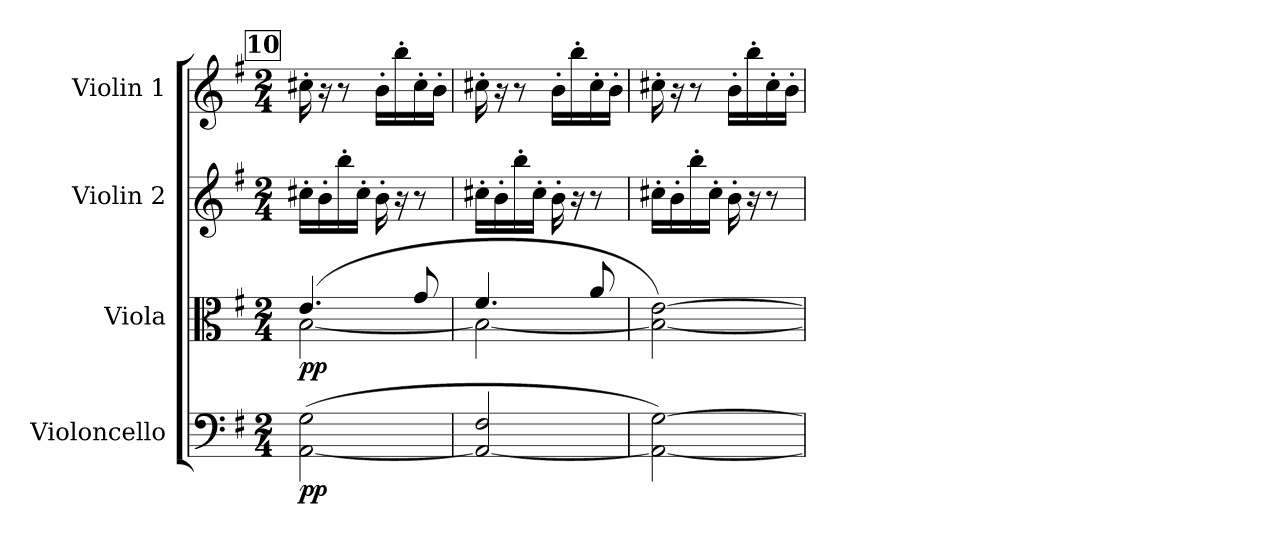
**kern	**dynam	**kern	**dynam	**kern	**kern
*part4	*part4	*part3	*part3	*part2	*part1
*staff4	*staff4	*staff3	*staff3	*staff2	*staff1
*I"Violoncello	*	*I"Viola	*	*I"Violin 2	*I"Violin 1
*I'Vc	*	*I'Vla	*	*I'Vln	*I'Vln
*clefF4	*	*clefC3	*	*clefG2	*clefG2
*k[f#]	*	*k[f#]	*	*k[f#]	*k[f#]
*M2/4	*	*M2/4	*	*M2/4	*M2/4
!!LO:REH:place=s1:a:B:cj:fs=14:t=10
=122	=122	=122	=122	=122	=122
*	*	*^	*	*	*
!	!LO:DY:b	!	!	!LO:DY:b	!	!
(>[2AA\ 2G\	pp	(4.e/	[2B\	pp	16cc#X'\LL	16cc#X'\
.	.	.	.	.	16b'\	16r
.	.	.	.	.	16bb'\	8r
.	.	.	.	.	16cc#'\JJ	.
.	.	.	.	.	16b'\	16b'\LL
.	.	.	.	.	16r	16bb'\
.	.	8g/	.	.	8r	16cc#'\
.	.	.	.	.	.	16b'\JJ
!!LO:LB:g=z
=123	=123	=123	=123	=123	=123	=123
2AA/_ 2F#/	.	4.f#/	2B\_	.	16cc#X'\LL	16cc#X'\
.	.	.	.	.	16b'\	16r
.	.	.	.	.	16bb'\	8r
.	.	.	.	.	16cc#'\JJ	.
.	.	.	.	.	16b'\	16b'\LL
.	.	.	.	.	16r	16bb'\
.	.	8a/	.	.	8r	16cc#'\
.	.	.	.	.	.	16b'\JJ
*	*	*v	*v	*	*	*
=124	=124	=124	=124	=124	=124
2AA\_ [2G\)	.	2B\_ [2e\)	.	16cc#X'\LL	16cc#X'\
.	.	.	.	16b'\	16r
.	.	.	.	16bb'\	8r
.	.	.	.	16cc#'\JJ	.
.	.	.	.	16b'\	16b'\LL
.	.	.	.	16r	16bb'\
.	.	.	.	8r	16cc#'\
.	.	.	.	.	16b'\JJ
=	=	=	=	=	=
*-	*-	*-	*-	*-	*-
